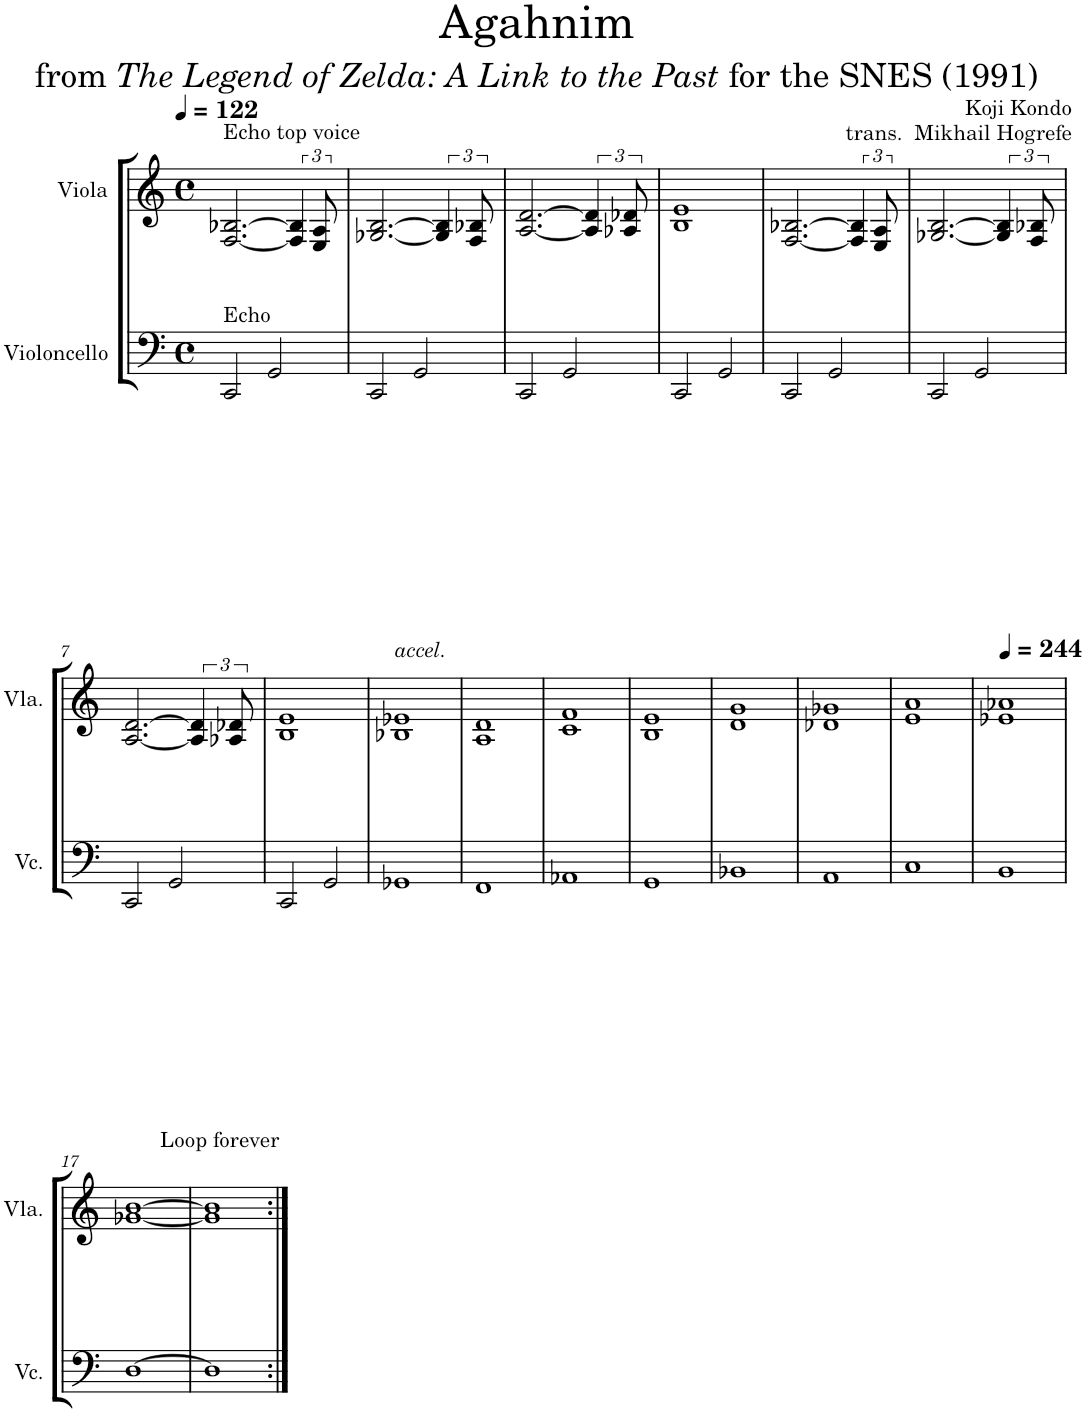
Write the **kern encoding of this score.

**kern	**kern	**kern	**kern
*part4	*part3	*part2	*part1
*staff4	*staff3	*staff2	*staff1
*I"Violoncello 2	*I"Violoncello	*I"Viola 2	*I"Viola
*I'Vc. 2	*I'Vc.	*I'Vla. 2	*I'Vla.
*stria5	*	*stria5	*
*clefF4	*clefF4	*clefG2	*clefG2
*k[]	*k[]	*k[]	*k[]
*M4/4	*M4/4	*M4/4	*M4/4
*met(c)	*met(c)	*met(c)	*met(c)
*MM122	*MM122	*MM122	*MM122
=1	=1	=1	=1
!	!	!	!LO:TX:a:t=Echo top voice
!	!LO:TX:a:t=Echo	!	!
8r	2CC/	8r	[2.F/ [2.B-X/
2CC	.	[2..B-X	.
.	2GG/	.	.
[4.GG	.	.	.
.	.	.	6F/] 6B-/]
.	.	.	12E/ 12A/
=2	=2	=2	=2
*	*	*Xbrackettup	*
8GG]	2CC/	24B-/KL]	[2.G-X/ [2.B/
.	.	12A/J	.
2CC	.	[2..Bn	.
.	2GG/	.	.
[4.GG	.	.	.
.	.	.	6G-/] 6B/]
.	.	.	12F/ 12B-X/
=3	=3	=3	=3
8GG]	2CC/	24B/KL]	[2.A/ [2.d/
.	.	12B-X/J	.
2CC	.	[2..d	.
.	2GG/	.	.
[4.GG	.	.	.
.	.	.	6A/] 6d/]
.	.	.	12A-X/ 12d-X/
=4	=4	=4	=4
8GG]	2CC/	24d/KL]	1B 1e
.	.	12d-X/J	.
2CC	.	[2..e	.
.	2GG/	.	.
[4.GG	.	.	.
=5	=5	=5	=5
8GG]	2CC/	8e]	[2.F/ [2.B-X/
2CC	.	[2..B-X	.
.	2GG/	.	.
[4.GG	.	.	.
.	.	.	6F/] 6B-/]
.	.	.	12E/ 12A/
=6	=6	=6	=6
8GG]	2CC/	24B-/KL]	[2.G-X/ [2.B/
.	.	12A/J	.
2CC	.	[2..Bn	.
.	2GG/	.	.
[4.GG	.	.	.
.	.	.	6G-/] 6B/]
.	.	.	12F/ 12B-X/
!!LO:LB:g=z
=7	=7	=7	=7
8GG]	2CC/	24B/KL]	[2.A/ [2.d/
.	.	12B-X/J	.
2CC	.	[2..d	.
.	2GG/	.	.
[4.GG	.	.	.
.	.	.	6A/] 6d/]
.	.	.	12A-X/ 12d-X/
=8	=8	=8	=8
8GG]	2CC/	24d/KL]	1B 1e
.	.	12d-X/J	.
2CC	.	[2..e	.
.	2GG/	.	.
[4.GG	.	.	.
=9	=9	=9	=9
!	!	!	!LO:TX:a:i:t=accel.
8GG]	1GG-X	8e]	1B-X 1e-X
[2..GG-X	.	[2..e-X	.
=10	=10	=10	=10
8GG-]	1FF	8e-]	1A 1d
[2..FF	.	[2..d	.
=11	=11	=11	=11
8FF]	1AA-X	8d]	1c 1f
[2..AA-X	.	[2..f	.
=12	=12	=12	=12
8AA-]	1GG	8f]	1B 1e
[2..GG	.	[2..e	.
=13	=13	=13	=13
8GG]	1BB-X	8e]	1d 1g
[2..BB-X	.	[2..g	.
=14	=14	=14	=14
8BB-]	1AA	8g]	1d-X 1g-X
[2..AA	.	[2..g-X	.
=15	=15	=15	=15
8AA]	1C	8g-]	1e 1a
[2..C	.	[2..a	.
=16	=16	=16	=16
*	*	*	*MM244
8C]	1BB	8a]	1e-X 1a-X
[2..BB	.	[2..a-X	.
!!LO:LB:g=z
=17	=17	=17	=17
8BB]	[1D	8a-]	[1g-X [1b
[2..D	.	[2..b	.
=18	=18	=18	=18
!	!	!	!LO:TX:a:t=Loop forever
1D]	1D]	1b]	1g-] 1b]
=:|!	=:|!	=:|!	=:|!
*-	*-	*-	*-
